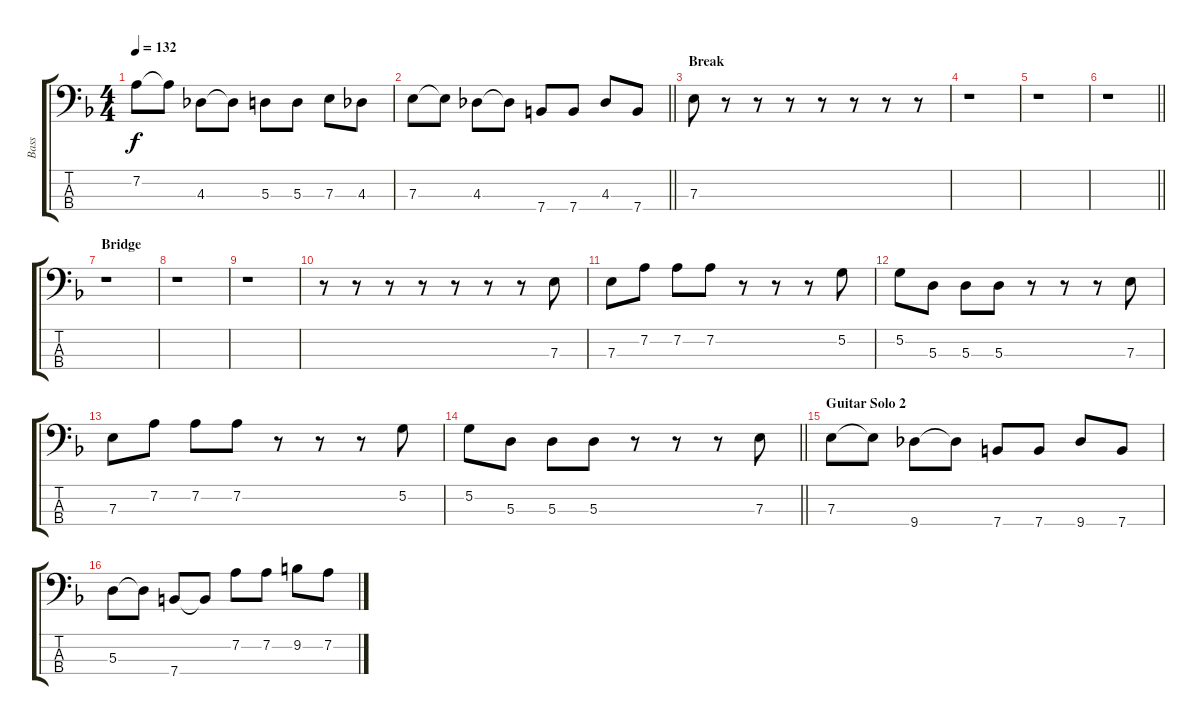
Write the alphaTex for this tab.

\track ("Bass" "Bass") {instrument electricbassfinger}
\staff {score tabs}
\tuning (G2 D2 A1 E1) {hide}
\ts (4 4)
\tempo 132
\clef f4
\ks f
7.2.8{dy f} 7.2{t}.8 4.3.8 4.3{t}.8 5.3.8 5.3.8 7.3.8 4.3.8 |
\barLineRight lightlight
7.3.8 7.3{t}.8 4.3.8 4.3{t}.8 7.4.8 7.4.8 4.3.8 7.4.8 |
\section ("" "Break")
7.3.8 r.8 r.8 r.8 r.8 r.8 r.8 r.8 |
r.1 |
r.1 |
\barLineRight lightlight
r.1 |
\section ("" "Bridge")
r.1 |
r.1 |
r.1 |
r.8 r.8 r.8 r.8 r.8 r.8 r.8 7.3.8 |
7.3.8 7.2.8 7.2.8 7.2.8 r.8 r.8 r.8 5.2.8 |
5.2.8 5.3.8 5.3.8 5.3.8 r.8 r.8 r.8 7.3.8 |
7.3.8 7.2.8 7.2.8 7.2.8 r.8 r.8 r.8 5.2.8 |
\barLineRight lightlight
5.2.8 5.3.8 5.3.8 5.3.8 r.8 r.8 r.8 7.3.8 |
\section ("" "Guitar Solo 2")
7.3.8 7.3{t}.8 9.4.8 9.4{t}.8 7.4.8 7.4.8 9.4.8 7.4.8 |
5.3.8 5.3{t}.8 7.4.8 7.4{t}.8 7.2.8 7.2.8 9.2.8 7.2.8
